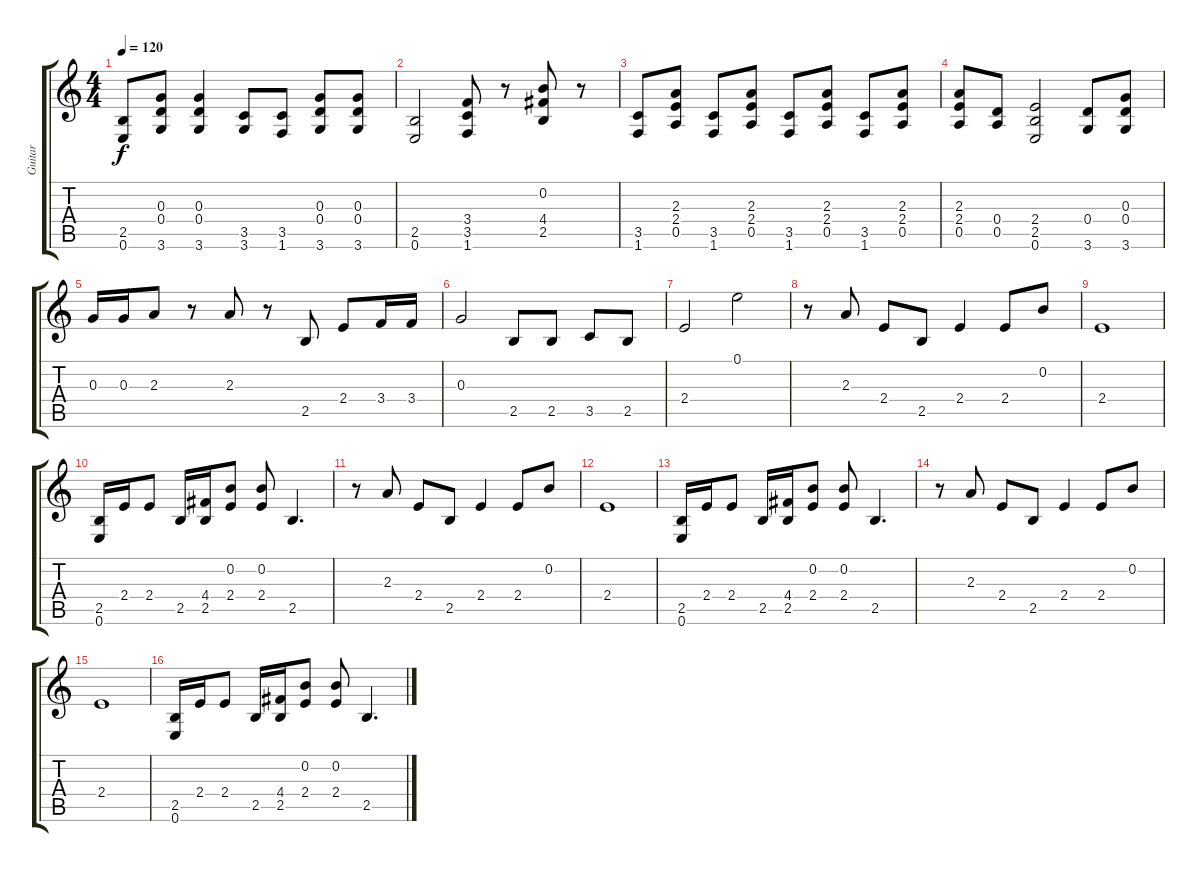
\track ("Guitar" "Guitar") {instrument distortionguitar}
\staff {score tabs}
\tuning (E4 B3 G3 D3 A2 E2) {hide}
\ts (4 4)
\tempo 120
\clef g2
\ks c
(2.5 0.6).8{dy f} (0.3 0.4 3.6).8 (0.3 0.4 3.6).4 (3.5 3.6).8 (3.5 1.6).8 (0.3 0.4 3.6).8 (0.3 0.4 3.6).8 |
(2.5 0.6).2 (3.4 3.5 1.6).8 r.8 (0.2 4.4 2.5).8 r.8 |
(3.5 1.6).8 (2.3 2.4 0.5).8 (3.5 1.6).8 (2.3 2.4 0.5).8 (3.5 1.6).8 (2.3 2.4 0.5).8 (3.5 1.6).8 (2.3 2.4 0.5).8 |
(2.3 2.4 0.5).8 (0.4 0.5).8 (2.4 2.5 0.6).2 (0.4 3.6).8 (0.3 0.4 3.6).8 |
0.3.16 0.3.16 2.3.8 r.8 2.3.8 r.8 2.5.8 2.4.8 3.4.16 3.4.16 |
0.3.2 2.5.8 2.5.8 3.5.8 2.5.8 |
2.4.2 0.1.2 |
r.8 2.3.8 2.4.8 2.5.8 2.4.4 2.4.8 0.2.8 |
2.4.1 |
(2.5 0.6).16 2.4.16 2.4.8 2.5.16 (4.4 2.5).16 (0.2 2.4).8 (0.2 2.4).8 2.5.4{d} |
r.8 2.3.8 2.4.8 2.5.8 2.4.4 2.4.8 0.2.8 |
2.4.1 |
(2.5 0.6).16 2.4.16 2.4.8 2.5.16 (4.4 2.5).16 (0.2 2.4).8 (0.2 2.4).8 2.5.4{d} |
r.8 2.3.8 2.4.8 2.5.8 2.4.4 2.4.8 0.2.8 |
2.4.1 |
(2.5 0.6).16 2.4.16 2.4.8 2.5.16 (4.4 2.5).16 (0.2 2.4).8 (0.2 2.4).8 2.5.4{d}
